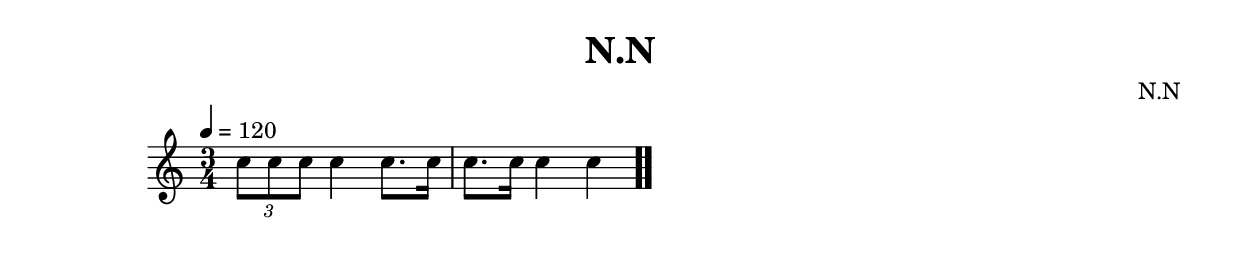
\version "2.13.2"

#(ly:set-option 'point-and-click #f)

\header {
  title = "N.N"
  composer = "N.N"
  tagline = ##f
}
global =
{
    \override Staff.TimeSignature #'style = #'()
    \time 3/4
    \clef "treble"
    \key c \major
    \override Rest #'direction = #'0
    \override MultiMeasureRest #'staff-position = #0
}
\score
{
<<
    \transpose c' c'

    
    \new Staff
    <<
    \transpose c' c'

    {
      \global
  		%\override Score.MetronomeMark #'transparent = ##t
  		%\override Score.MetronomeMark #'stencil = ##f
  		
  		\override HorizontalBracket #'direction = #UP
  		\override HorizontalBracket #'bracket-flare = #'(0 . 0)
  		
  		\override TextSpanner #'dash-fraction = #1.0
  		\override TextSpanner #'bound-details #'left #'text = \markup{ \concat{\draw-line #'(0 . -1.0) \draw-line #'(1.0 . 0) }}
  		\override TextSpanner #'bound-details #'right #'text = \markup{ \concat{ \draw-line #'(1.0 . 0) \draw-line #'(0 . -1.0) }}
          \set Score.markFormatter = #format-mark-box-numbers


      \tempo 4 = 120
      \set Score.currentBarNumber = #1
     
      | \time 3/4 \tuplet 3/2 {c''8 c''8 c''8} c''4 c''8. c''16 
      | c''8. c''16 c''4 c''4\bar  ".."
    }
    >>
>>    
}
